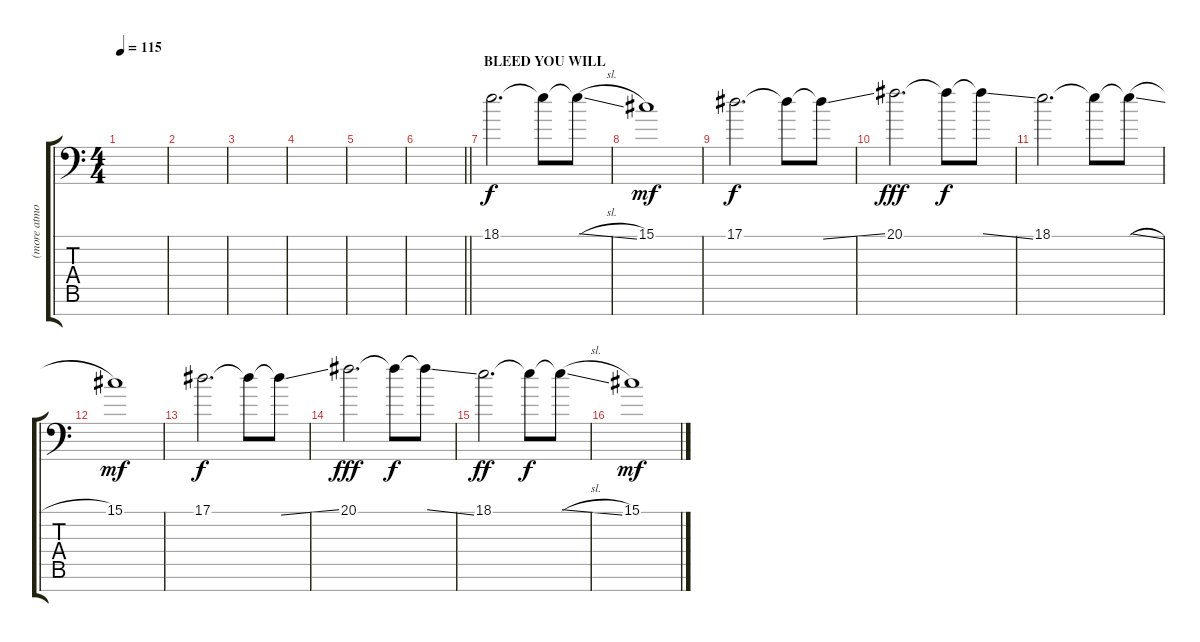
\track ("(more atmosphere)" "(more atmo") {instrument electricpiano1}
\staff {score tabs}
\tuning (Bb3 F3 Db3 Ab2 Eb2 Bb1 F1) {hide}
\ts (4 4)
\tempo 115
\clef f4
\ks c
|
|
|
|
|
\barLineRight lightlight
|
\section ("" "BLEED YOU WILL")
18.1.2{d} 18.1{t}.8 18.1{sl t}.8 |
15.1.1{dy mf} |
17.1.2{d dy f} 17.1{t}.8 17.1{ss t}.8 |
20.1.2{d dy fff} 20.1{t}.8{dy f} 20.1{ss t}.8 |
18.1.2{d} 18.1{t}.8 18.1{sl t}.8 |
15.1.1{dy mf} |
17.1.2{d dy f} 17.1{t}.8 17.1{ss t}.8 |
20.1.2{d dy fff} 20.1{t}.8{dy f} 20.1{ss t}.8 |
18.1.2{d dy ff} 18.1{t}.8{dy f} 18.1{sl t}.8 |
15.1.1{dy mf}
